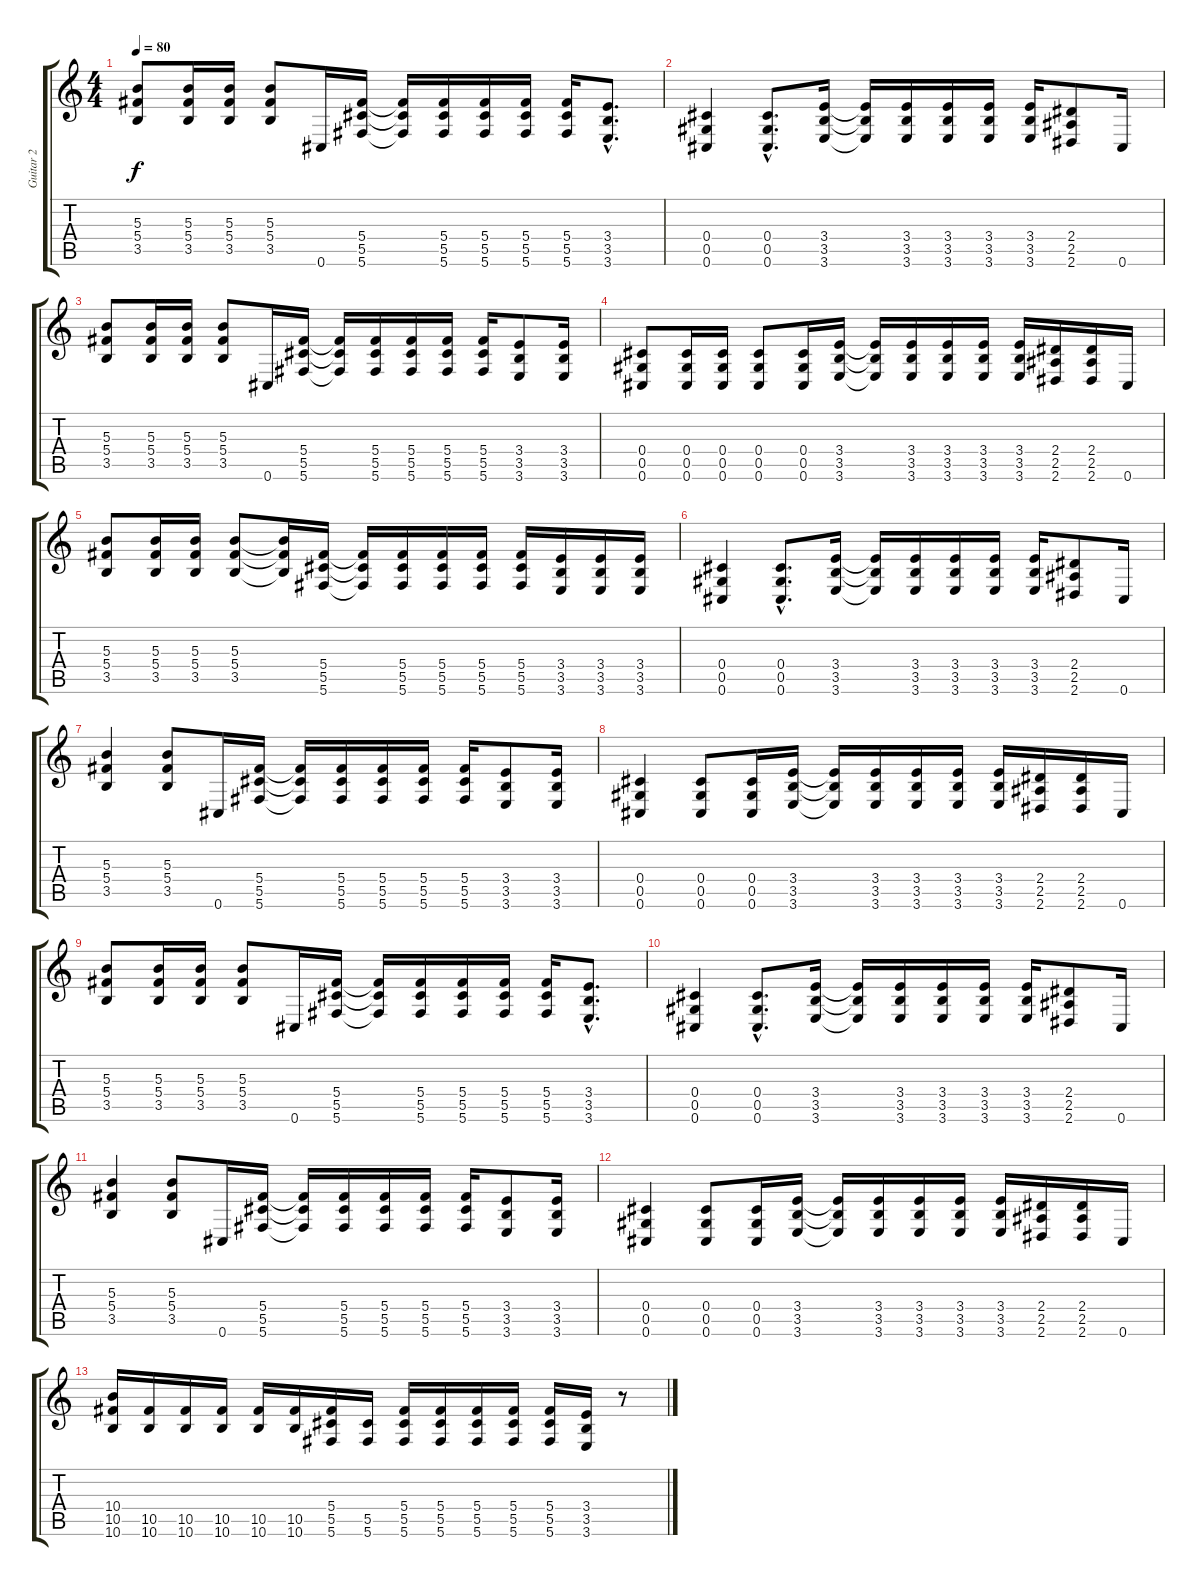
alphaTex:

\track ("Guitar 2" "Guitar 2") {instrument distortionguitar}
\staff {score tabs}
\tuning (Eb4 Bb3 Gb3 Db3 Ab2 Db2) {hide}
\ts (4 4)
\tempo 80
\clef g2
\ks c
(5.3 5.4 3.5).8{dy f} (5.3 5.4 3.5).16 (5.3 5.4 3.5).16 (5.3 5.4 3.5).8 0.6.16 (5.4 5.5 5.6).16 (5.4{t} 5.5{t} 5.6{t}).16 (5.4 5.5 5.6).16 (5.4 5.5 5.6).16 (5.4 5.5 5.6).16 (5.4 5.5 5.6).16 (3.4{hac} 3.5{hac} 3.6{hac}).8{d} |
(0.4 0.5 0.6).4 (0.4{hac} 0.5{hac} 0.6{hac}).8{d} (3.4 3.5 3.6).16 (3.4{t} 3.5{t} 3.6{t}).16 (3.4 3.5 3.6).16 (3.4 3.5 3.6).16 (3.4 3.5 3.6).16 (3.4 3.5 3.6).16 (2.4 2.5 2.6).8 0.6.16 |
(5.3 5.4 3.5).8 (5.3 5.4 3.5).16 (5.3 5.4 3.5).16 (5.3 5.4 3.5).8 0.6.16 (5.4 5.5 5.6).16 (5.4{t} 5.5{t} 5.6{t}).16 (5.4 5.5 5.6).16 (5.4 5.5 5.6).16 (5.4 5.5 5.6).16 (5.4 5.5 5.6).16 (3.4 3.5 3.6).8 (3.4 3.5 3.6).16 |
(0.4 0.5 0.6).8 (0.4 0.5 0.6).16 (0.4 0.5 0.6).16 (0.4 0.5 0.6).8 (0.4 0.5 0.6).16 (3.4 3.5 3.6).16 (3.4{t} 3.5{t} 3.6{t}).16 (3.4 3.5 3.6).16 (3.4 3.5 3.6).16 (3.4 3.5 3.6).16 (3.4 3.5 3.6).16 (2.4 2.5 2.6).16 (2.4 2.5 2.6).16 0.6.16 |
(5.3 5.4 3.5).8 (5.3 5.4 3.5).16 (5.3 5.4 3.5).16 (5.3 5.4 3.5).8 (5.3{t} 5.4{t} 3.5{t}).16 (5.4 5.5 5.6).16 (5.4{t} 5.5{t} 5.6{t}).16 (5.4 5.5 5.6).16 (5.4 5.5 5.6).16 (5.4 5.5 5.6).16 (5.4 5.5 5.6).16 (3.4 3.5 3.6).16 (3.4 3.5 3.6).16 (3.4 3.5 3.6).16 |
(0.4 0.5 0.6).4 (0.4{hac} 0.5{hac} 0.6{hac}).8{d} (3.4 3.5 3.6).16 (3.4{t} 3.5{t} 3.6{t}).16 (3.4 3.5 3.6).16 (3.4 3.5 3.6).16 (3.4 3.5 3.6).16 (3.4 3.5 3.6).16 (2.4 2.5 2.6).8 0.6.16 |
(5.3 5.4 3.5).4 (5.3 5.4 3.5).8 0.6.16 (5.4 5.5 5.6).16 (5.4{t} 5.5{t} 5.6{t}).16 (5.4 5.5 5.6).16 (5.4 5.5 5.6).16 (5.4 5.5 5.6).16 (5.4 5.5 5.6).16 (3.4 3.5 3.6).8 (3.4 3.5 3.6).16 |
(0.4 0.5 0.6).4 (0.4 0.5 0.6).8 (0.4 0.5 0.6).16 (3.4 3.5 3.6).16 (3.4{t} 3.5{t} 3.6{t}).16 (3.4 3.5 3.6).16 (3.4 3.5 3.6).16 (3.4 3.5 3.6).16 (3.4 3.5 3.6).16 (2.4 2.5 2.6).16 (2.4 2.5 2.6).16 0.6.16 |
(5.3 5.4 3.5).8 (5.3 5.4 3.5).16 (5.3 5.4 3.5).16 (5.3 5.4 3.5).8 0.6.16 (5.4 5.5 5.6).16 (5.4{t} 5.5{t} 5.6{t}).16 (5.4 5.5 5.6).16 (5.4 5.5 5.6).16 (5.4 5.5 5.6).16 (5.4 5.5 5.6).16 (3.4{hac} 3.5{hac} 3.6{hac}).8{d} |
(0.4 0.5 0.6).4 (0.4{hac} 0.5{hac} 0.6{hac}).8{d} (3.4 3.5 3.6).16 (3.4{t} 3.5{t} 3.6{t}).16 (3.4 3.5 3.6).16 (3.4 3.5 3.6).16 (3.4 3.5 3.6).16 (3.4 3.5 3.6).16 (2.4 2.5 2.6).8 0.6.16 |
(5.3 5.4 3.5).4 (5.3 5.4 3.5).8 0.6.16 (5.4 5.5 5.6).16 (5.4{t} 5.5{t} 5.6{t}).16 (5.4 5.5 5.6).16 (5.4 5.5 5.6).16 (5.4 5.5 5.6).16 (5.4 5.5 5.6).16 (3.4 3.5 3.6).8 (3.4 3.5 3.6).16 |
(0.4 0.5 0.6).4 (0.4 0.5 0.6).8 (0.4 0.5 0.6).16 (3.4 3.5 3.6).16 (3.4{t} 3.5{t} 3.6{t}).16 (3.4 3.5 3.6).16 (3.4 3.5 3.6).16 (3.4 3.5 3.6).16 (3.4 3.5 3.6).16 (2.4 2.5 2.6).16 (2.4 2.5 2.6).16 0.6.16 |
(10.4 10.5 10.6).16 (10.5 10.6).16 (10.5 10.6).16 (10.5 10.6).16 (10.5 10.6).16 (10.5 10.6).16 (5.4 5.5 5.6).16 (5.5 5.6).16 (5.4 5.5 5.6).16 (5.4 5.5 5.6).16 (5.4 5.5 5.6).16 (5.4 5.5 5.6).16 (5.4 5.5 5.6).16 (3.4 3.5 3.6).16 r.8
